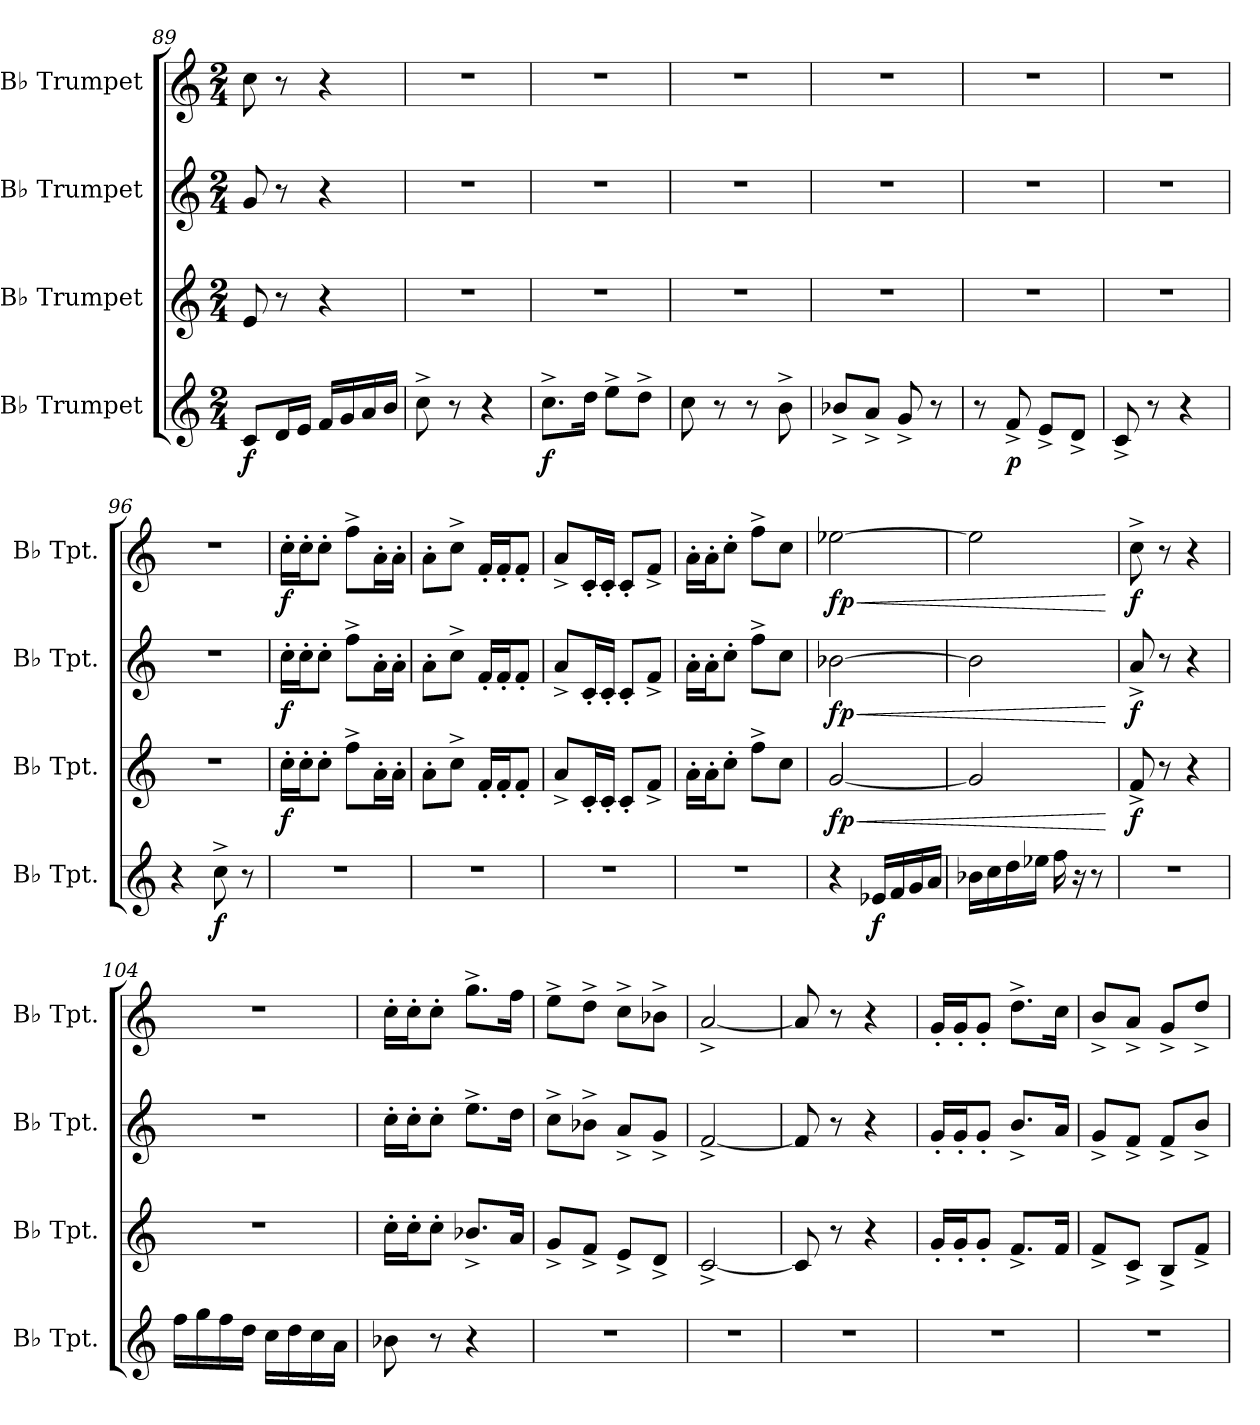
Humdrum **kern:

**kern	**dynam	**kern	**dynam	**kern	**dynam	**kern	**dynam
*part4	*part4	*part3	*part3	*part2	*part2	*part1	*part1
*staff4	*staff4	*staff3	*staff3	*staff2	*staff2	*staff1	*staff1
*I"B♭ Trumpet	*	*I"B♭ Trumpet	*	*I"B♭ Trumpet	*	*I"B♭ Trumpet	*
*I'B♭ Tpt.	*	*I'B♭ Tpt.	*	*I'B♭ Tpt.	*	*I'B♭ Tpt.	*
*clefG2	*	*clefG2	*	*clefG2	*	*clefG2	*
*ITrd1c2	*	*ITrd1c2	*	*ITrd1c2	*	*ITrd1c2	*
*k[b-e-]	*	*k[b-e-]	*	*k[b-e-]	*	*k[b-e-]	*
*M2/4	*	*M2/4	*	*M2/4	*	*M2/4	*
=89	=89	=89	=89	=89	=89	=89	=89
!	!LO:DY:b	!	!	!	!	!	!
8B-/L	f	8d/	.	8f/	.	8b-\	.
16c/L	.	8r	.	8r	.	8r	.
16d/JJ	.	.	.	.	.	.	.
16e-/LL	.	4r	.	4r	.	4r	.
16f/	.	.	.	.	.	.	.
16g/	.	.	.	.	.	.	.
16a/JJ	.	.	.	.	.	.	.
=90	=90	=90	=90	=90	=90	=90	=90
8b-^\	.	2r	.	2r	.	2r	.
8r	.	.	.	.	.	.	.
4r	.	.	.	.	.	.	.
=91	=91	=91	=91	=91	=91	=91	=91
!	!LO:DY:b	!	!	!	!	!	!
8.b-^\L	f	2r	.	2r	.	2r	.
16cc\Jk	.	.	.	.	.	.	.
8dd^\L	.	.	.	.	.	.	.
8cc^\J	.	.	.	.	.	.	.
=92	=92	=92	=92	=92	=92	=92	=92
8b-\	.	2r	.	2r	.	2r	.
8r	.	.	.	.	.	.	.
8r	.	.	.	.	.	.	.
8a^\	.	.	.	.	.	.	.
!!LO:LB:g=z
=93	=93	=93	=93	=93	=93	=93	=93
8a-X^/L	.	2r	.	2r	.	2r	.
8g^/J	.	.	.	.	.	.	.
8f^/	.	.	.	.	.	.	.
8r	.	.	.	.	.	.	.
=94	=94	=94	=94	=94	=94	=94	=94
8r	.	2r	.	2r	.	2r	.
!	!LO:DY:b	!	!	!	!	!	!
8e-^/	p	.	.	.	.	.	.
8d^/L	.	.	.	.	.	.	.
8c^/J	.	.	.	.	.	.	.
=95	=95	=95	=95	=95	=95	=95	=95
8B-^/	.	2r	.	2r	.	2r	.
8r	.	.	.	.	.	.	.
4r	.	.	.	.	.	.	.
=96	=96	=96	=96	=96	=96	=96	=96
4r	.	2r	.	2r	.	2r	.
!	!LO:DY:b	!	!	!	!	!	!
8b-^\	f	.	.	.	.	.	.
8r	.	.	.	.	.	.	.
=97	=97	=97	=97	=97	=97	=97	=97
!	!	!	!LO:DY:b	!	!LO:DY:b	!	!LO:DY:b
2r	.	16b-'\LL	f	16b-'\LL	f	16b-'\LL	f
.	.	16b-'\J	.	16b-'\J	.	16b-'\J	.
.	.	8b-'\J	.	8b-'\J	.	8b-'\J	.
.	.	8ee-^\L	.	8ee-^\L	.	8ee-^\L	.
.	.	16g'\L	.	16g'\L	.	16g'\L	.
.	.	16g'\JJ	.	16g'\JJ	.	16g'\JJ	.
=98	=98	=98	=98	=98	=98	=98	=98
2r	.	8g'\L	.	8g'\L	.	8g'\L	.
.	.	8b-^\J	.	8b-^\J	.	8b-^\J	.
.	.	16e-'/LL	.	16e-'/LL	.	16e-'/LL	.
.	.	16e-'/J	.	16e-'/J	.	16e-'/J	.
.	.	8e-'/J	.	8e-'/J	.	8e-'/J	.
=99	=99	=99	=99	=99	=99	=99	=99
2r	.	8g^/L	.	8g^/L	.	8g^/L	.
.	.	16B-'/L	.	16B-'/L	.	16B-'/L	.
.	.	16B-'/JJ	.	16B-'/JJ	.	16B-'/JJ	.
.	.	8B-'/L	.	8B-'/L	.	8B-'/L	.
.	.	8e-^/J	.	8e-^/J	.	8e-^/J	.
=100	=100	=100	=100	=100	=100	=100	=100
2r	.	16g'\LL	.	16g'\LL	.	16g'\LL	.
.	.	16g'\J	.	16g'\J	.	16g'\J	.
.	.	8b-'\J	.	8b-'\J	.	8b-'\J	.
.	.	8ee-^\L	.	8ee-^\L	.	8ee-^\L	.
.	.	8b-\J	.	8b-\J	.	8b-\J	.
!!LO:LB:g=z
=101	=101	=101	=101	=101	=101	=101	=101
!	!	!	!LO:HP:b	!	!LO:HP:b	!	!LO:HP:b
!	!	!	!LO:DY:n=1:b	!	!LO:DY:n=1:b	!	!LO:DY:n=1:b
4r	.	[2f/	< fp	[2a-X\	< fp	[2dd-X\	< fp
!	!LO:DY:b	!	!	!	!	!	!
16d-X/LL	f	.	.	.	.	.	.
16e-/	.	.	.	.	.	.	.
16f/	.	.	.	.	.	.	.
16g/JJ	.	.	.	.	.	.	.
=102	=102	=102	=102	=102	=102	=102	=102
16a-X\LL	.	2f/]	.	2a-\]	.	2dd-\]	.
16b-\	.	.	.	.	.	.	.
16cc\	.	.	.	.	.	.	.
16dd-X\JJ	.	.	.	.	.	.	.
16ee-\	.	.	.	.	.	.	.
16r	.	.	.	.	.	.	.
8r	.	.	.	.	.	.	.
.	.	.	[	.	[	.	[
=103	=103	=103	=103	=103	=103	=103	=103
!	!	!	!LO:DY:b	!	!LO:DY:b	!	!LO:DY:b
2r	.	8e-^/	f	8g^/	f	8b-^\	f
.	.	8r	.	8r	.	8r	.
.	.	4r	.	4r	.	4r	.
=104	=104	=104	=104	=104	=104	=104	=104
16ee-\LL	.	2r	.	2r	.	2r	.
16ff\	.	.	.	.	.	.	.
16ee-\	.	.	.	.	.	.	.
16cc\JJ	.	.	.	.	.	.	.
16b-\LL	.	.	.	.	.	.	.
16cc\	.	.	.	.	.	.	.
16b-\	.	.	.	.	.	.	.
16g\JJ	.	.	.	.	.	.	.
=105	=105	=105	=105	=105	=105	=105	=105
8a-X\	.	16b-'\LL	.	16b-'\LL	.	16b-'\LL	.
.	.	16b-'\J	.	16b-'\J	.	16b-'\J	.
8r	.	8b-'\J	.	8b-'\J	.	8b-'\J	.
4r	.	8.a-X^/L	.	8.dd^\L	.	8.ff^\L	.
.	.	16g/Jk	.	16cc\Jk	.	16ee-\Jk	.
=106	=106	=106	=106	=106	=106	=106	=106
2r	.	8f^/L	.	8b-^\L	.	8dd^\L	.
.	.	8e-^/J	.	8a-X^\J	.	8cc^\J	.
.	.	8d^/L	.	8g^/L	.	8b-^\L	.
.	.	8c^/J	.	8f^/J	.	8a-X^\J	.
=107	=107	=107	=107	=107	=107	=107	=107
2r	.	[2B-^/	.	[2e-^/	.	[2g^/	.
!!LO:PB:g=z
=108	=108	=108	=108	=108	=108	=108	=108
2r	.	8B-/]	.	8e-/]	.	8g/]	.
.	.	8r	.	8r	.	8r	.
.	.	4r	.	4r	.	4r	.
=109	=109	=109	=109	=109	=109	=109	=109
2r	.	16f'/LL	.	16f'/LL	.	16f'/LL	.
.	.	16f'/J	.	16f'/J	.	16f'/J	.
.	.	8f'/J	.	8f'/J	.	8f'/J	.
.	.	8.e-^/L	.	8.a^/L	.	8.cc^\L	.
.	.	16e-/Jk	.	16g/Jk	.	16b-\Jk	.
=110	=110	=110	=110	=110	=110	=110	=110
2r	.	8e-^/L	.	8f^/L	.	8a^/L	.
.	.	8B-^/J	.	8e-^/J	.	8g^/J	.
.	.	8A^/L	.	8e-^/L	.	8f^/L	.
.	.	8e-^/J	.	8a^/J	.	8cc^/J	.
=	=	=	=	=	=	=	=
*-	*-	*-	*-	*-	*-	*-	*-
